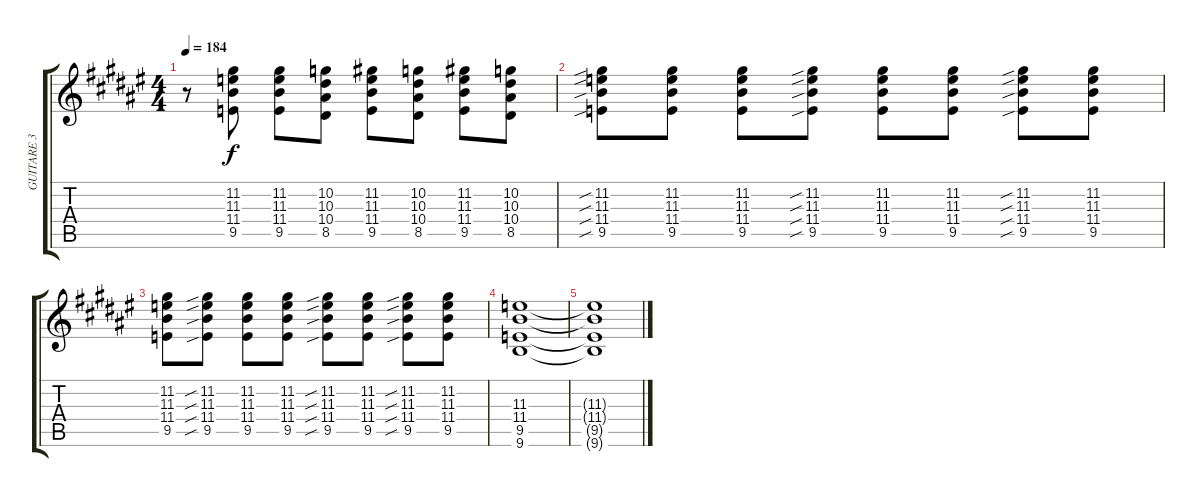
\track ("GUITARE 3" "GUITARE 3") {instrument distortionguitar}
\staff {score tabs}
\tuning (D4 A3 F3 C3 G2 D2) {hide}
\ts (4 4)
\tempo 184
\clef g2
\ks f#
r.8{dy f} (11.2 11.3 11.4 9.5).8 (11.2 11.3 11.4 9.5).8 (10.2 10.3 10.4 8.5).8 (11.2 11.3 11.4 9.5).8 (10.2 10.3 10.4 8.5).8 (11.2 11.3 11.4 9.5).8 (10.2 10.3 10.4 8.5).8 |
(11.2{sib} 11.3{sib} 11.4{sib} 9.5{sib}).8 (11.2 11.3 11.4 9.5).8 (11.2 11.3 11.4 9.5).8 (11.2{sib} 11.3{sib} 11.4{sib} 9.5{sib}).8 (11.2 11.3 11.4 9.5).8 (11.2 11.3 11.4 9.5).8 (11.2{sib} 11.3{sib} 11.4{sib} 9.5{sib}).8 (11.2 11.3 11.4 9.5).8 |
(11.2 11.3 11.4 9.5).8 (11.2{sib} 11.3{sib} 11.4{sib} 9.5{sib}).8 (11.2 11.3 11.4 9.5).8 (11.2 11.3 11.4 9.5).8 (11.2{sib} 11.3{sib} 11.4{sib} 9.5{sib}).8 (11.2 11.3 11.4 9.5).8 (11.2{sib} 11.3{sib} 11.4{sib} 9.5{sib}).8 (11.2 11.3 11.4 9.5).8 |
(11.3 11.4 9.5 9.6).1 |
(11.3{t} 11.4{t} 9.5{t} 9.6{t}).1
